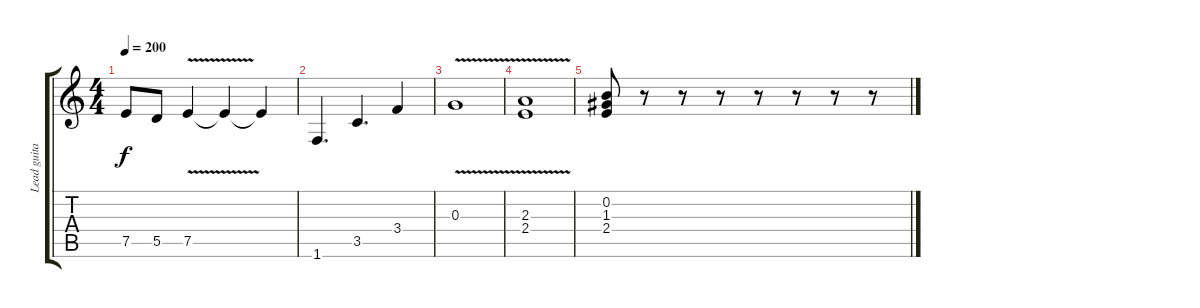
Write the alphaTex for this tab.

\track ("Lead guitar" "Lead guita") {instrument electricguitarjazz}
\staff {score tabs}
\tuning (E4 B3 G3 D3 A2 E2) {hide}
\ts (4 4)
\tempo 200
\clef g2
\ks c
7.5.8{dy f} 5.5.8 7.5{v}.4 7.5{t}.4 7.5{t}.4 |
1.6.4{d} 3.5.4{d} 3.4.4 |
0.3{v}.1 |
(2.3{v} 2.4).1 |
(0.2 1.3 2.4).8 r.8 r.8 r.8 r.8 r.8 r.8 r.8
